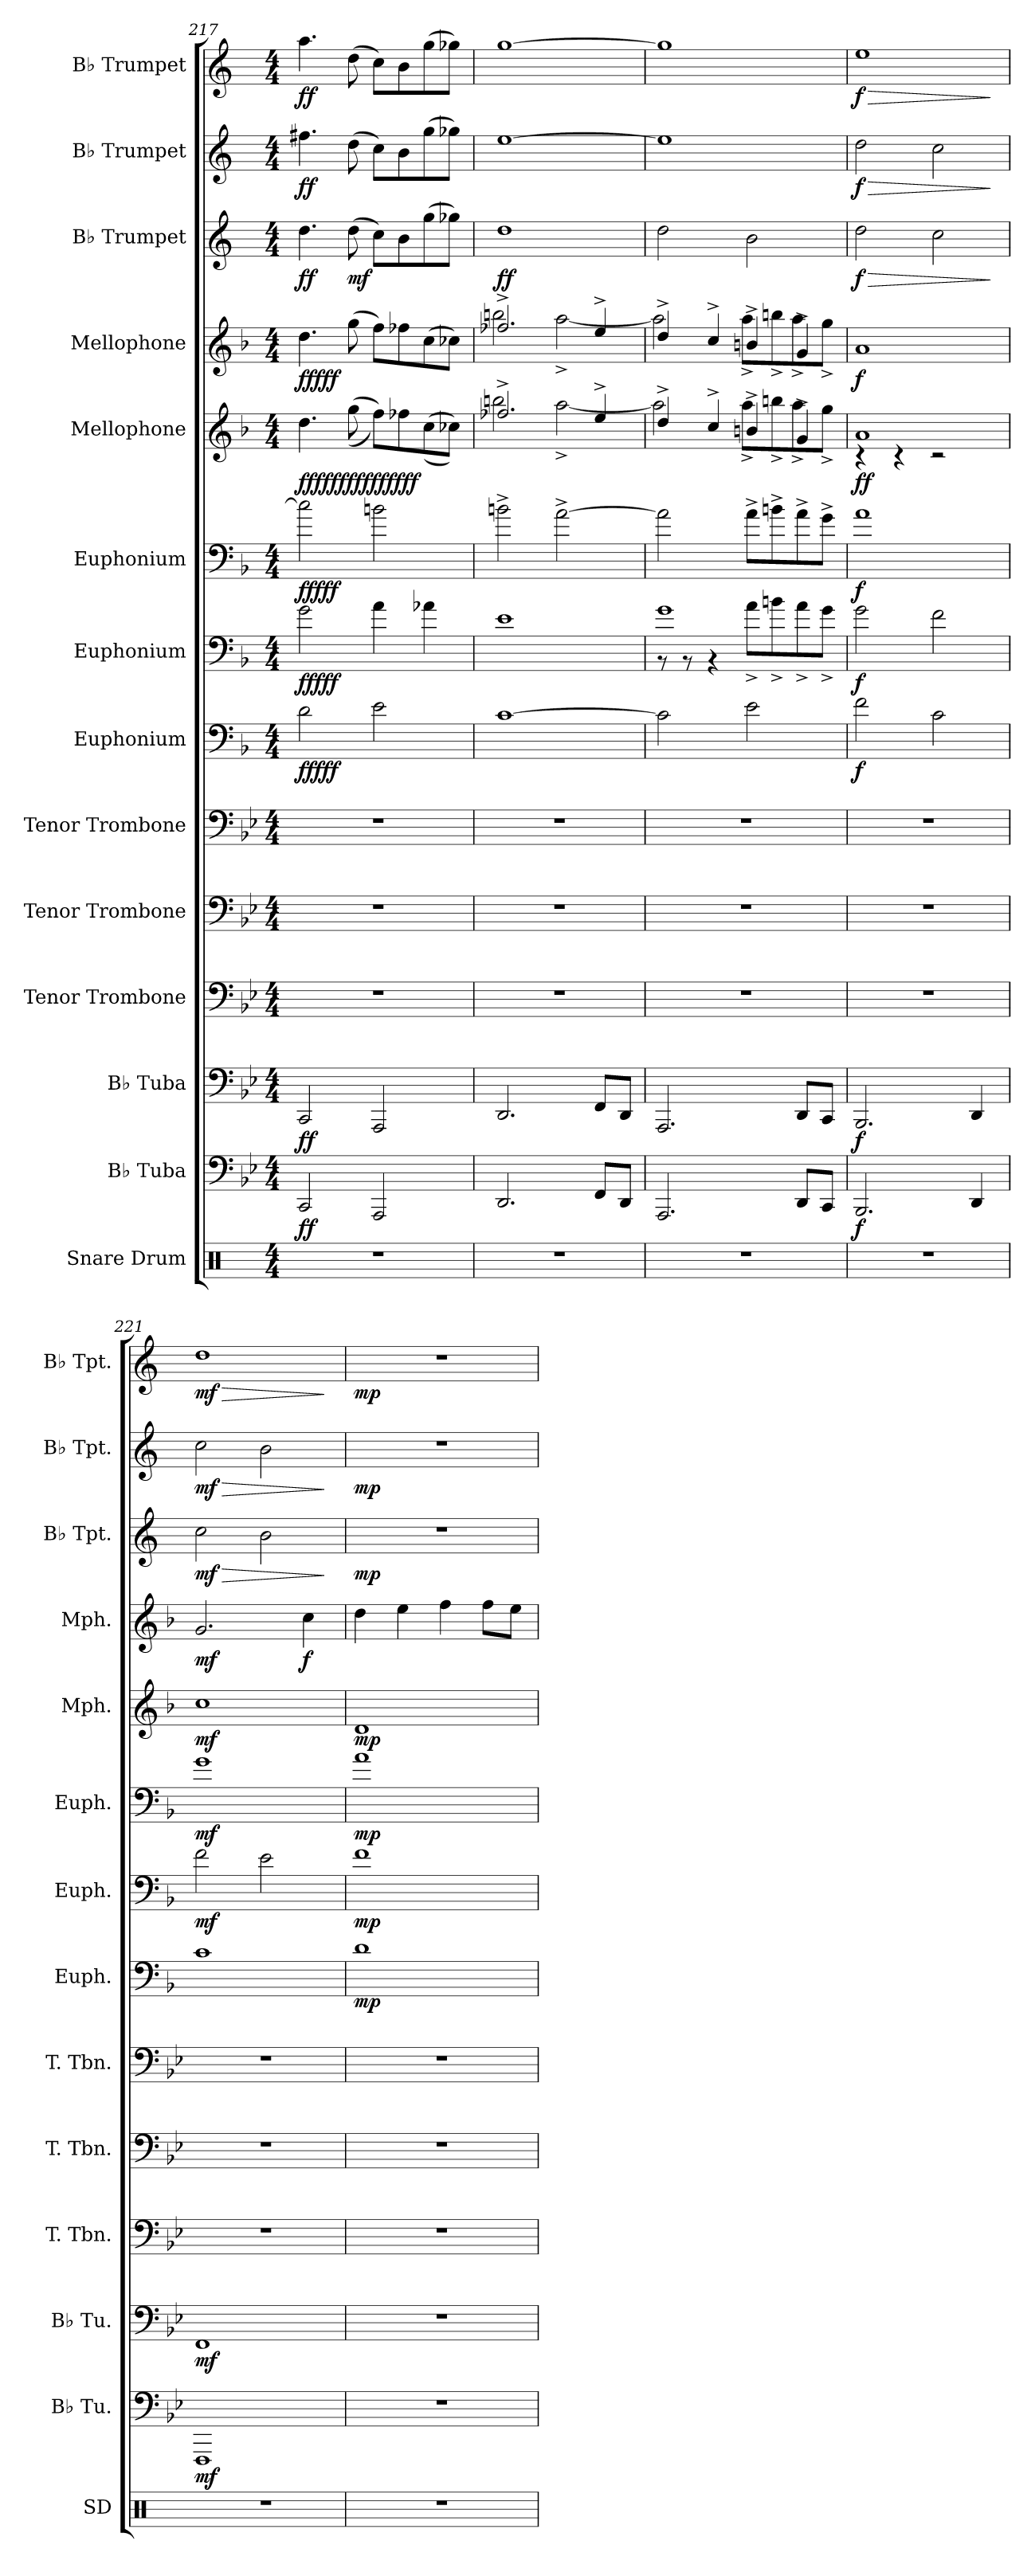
**kern	**dynam	**kern	**dynam	**kern	**dynam	**kern	**kern	**kern	**kern	**dynam	**kern	**dynam	**kern	**dynam	**kern	**dynam	**kern	**dynam	**kern	**dynam	**kern	**dynam	**kern	**dynam
*part14	*part14	*part13	*part13	*part12	*part12	*part11	*part10	*part9	*part8	*part8	*part7	*part7	*part6	*part6	*part5	*part5	*part4	*part4	*part3	*part3	*part2	*part2	*part1	*part1
*staff14	*staff14	*staff13	*staff13	*staff12	*staff12	*staff11	*staff10	*staff9	*staff8	*staff8	*staff7	*staff7	*staff6	*staff6	*staff5	*staff5	*staff4	*staff4	*staff3	*staff3	*staff2	*staff2	*staff1	*staff1
*I"Snare Drum	*	*I"B♭ Tuba	*	*I"B♭ Tuba	*	*I"Tenor Trombone	*I"Tenor Trombone	*I"Tenor Trombone	*I"Euphonium	*	*I"Euphonium	*	*I"Euphonium	*	*I"Mellophone	*	*I"Mellophone	*	*I"B♭ Trumpet	*	*I"B♭ Trumpet	*	*I"B♭ Trumpet	*
*I'SD	*	*I'B♭ Tu.	*	*I'B♭ Tu.	*	*I'T. Tbn.	*I'T. Tbn.	*I'T. Tbn.	*I'Euph.	*	*I'Euph.	*	*I'Euph.	*	*I'Mph.	*	*I'Mph.	*	*I'B♭ Tpt.	*	*I'B♭ Tpt.	*	*I'B♭ Tpt.	*
*clefX	*	*clefF4	*	*clefF4	*	*clefF4	*clefF4	*clefF4	*clefF4	*	*clefF4	*	*clefF4	*	*clefG2	*	*clefG2	*	*clefG2	*	*clefG2	*	*clefG2	*
*	*	*	*	*	*	*	*	*	*ITrd4c7	*	*ITrd4c7	*	*ITrd4c7	*	*ITrd4c7	*	*ITrd4c7	*	*ITrd1c2	*	*ITrd1c2	*	*ITrd1c2	*
*k[]	*	*k[b-e-]	*	*k[b-e-]	*	*k[b-e-]	*k[b-e-]	*k[b-e-]	*k[b-e-]	*	*k[b-e-]	*	*k[b-e-]	*	*k[b-e-]	*	*k[b-e-]	*	*k[b-e-]	*	*k[b-e-]	*	*k[b-e-]	*
*M4/4	*	*M4/4	*	*M4/4	*	*M4/4	*M4/4	*M4/4	*M4/4	*	*M4/4	*	*M4/4	*	*M4/4	*	*M4/4	*	*M4/4	*	*M4/4	*	*M4/4	*
=217	=217	=217	=217	=217	=217	=217	=217	=217	=217	=217	=217	=217	=217	=217	=217	=217	=217	=217	=217	=217	=217	=217	=217	=217
!	!	!	!LO:DY:b	!	!LO:DY:b	!	!	!	!	!LO:DY:b	!	!	!	!	!	!	!	!	!	!	!	!	!	!
!	!	!	!	!	!	!	!	!	!	!LO:DY:n=1:b	!	!LO:DY:b	!	!	!	!	!	!	!	!	!	!	!	!
!	!	!	!	!	!	!	!	!	!	!	!	!LO:DY:n=1:b	!	!LO:DY:b	!	!	!	!	!	!	!	!	!	!
!	!	!	!	!	!	!	!	!	!	!	!	!	!	!LO:DY:n=1:b	!	!LO:DY:b	!	!	!	!	!	!	!	!
!	!	!	!	!	!	!	!	!	!	!	!	!	!	!	!	!LO:DY:n=1:b	!	!	!	!	!	!	!	!
!	!	!	!	!	!	!	!	!	!	!	!	!	!	!	!	!LO:DY:n=2:b	!	!	!	!	!	!	!	!
!	!	!	!	!	!	!	!	!	!	!	!	!	!	!	!	!LO:DY:n=3:b	!	!	!	!	!	!	!	!
!	!	!	!	!	!	!	!	!	!	!	!	!	!	!	!	!LO:DY:n=4:b	!	!	!	!	!	!	!	!
!	!	!	!	!	!	!	!	!	!	!	!	!	!	!	!	!LO:DY:n=5:b	!	!LO:DY:b	!	!	!	!	!	!
!	!	!	!	!	!	!	!	!	!	!	!	!	!	!	!	!	!	!LO:DY:n=1:b	!	!LO:DY:b	!	!LO:DY:b	!	!LO:DY:b
1r	.	2CC/	ff	2CC/	ff	1r	1r	1r	2G\	ff fff	2c\	ff fff	2f\]	ff fff	4.g\	ff fff ff fff ff fff	4.g\	ff fff	4.cc\	ff	4.een\	ff	4.gg\	ff
!	!	!	!	!	!	!	!	!	!	!	!	!	!	!	!	!	!	!	!	!LO:DY:b	!	!	!	!
.	.	.	.	.	.	.	.	.	.	.	.	.	.	.	((8cc\	.	(8cc\	.	(8cc\	mf	(8cc\	.	(8cc\	.
.	.	2AAA/	.	2AAA/	.	.	.	.	2A\	.	4d\	.	2en\	.	8b-\L))	.	8b-\L)	.	8b-\L)	.	8b-\L)	.	8b-\L)	.
.	.	.	.	.	.	.	.	.	.	.	.	.	.	.	8b--X\	.	8b--X\	.	8a\	.	8a\	.	8a\	.
.	.	.	.	.	.	.	.	.	.	.	4d-X\	.	.	.	((8f\	.	(8f\	.	(8ff\	.	(8ff\	.	(8ff\	.
.	.	.	.	.	.	.	.	.	.	.	.	.	.	.	8f-X\J))	.	8f-X\J)	.	8ff-X\J)	.	8ff-X\J)	.	8ff-X\J)	.
=218	=218	=218	=218	=218	=218	=218	=218	=218	=218	=218	=218	=218	=218	=218	=218	=218	=218	=218	=218	=218	=218	=218	=218	=218
*	*	*	*	*	*	*	*	*	*	*	*	*	*	*	*^	*	*^	*	*	*	*	*	*	*
!	!	!	!	!	!	!	!	!	!	!	!	!	!	!	!	!	!	!	!	!	!	!LO:DY:b	!	!	!	!
1r	.	2.DD/	.	2.DD/	.	1r	1r	1r	[1F	.	1A	.	2en^\	.	2.b--X^/	2een\	.	2.b--X^/	2een\	.	1cc	ff	[1dd	.	[1ff	.
.	.	.	.	.	.	.	.	.	.	.	.	.	[2d^\	.	.	[2dd^\	.	.	[2dd^\	.	.	.	.	.	.	.
.	.	8FF/L	.	8FF/L	.	.	.	.	.	.	.	.	.	.	4a^/	.	.	4a^/	.	.	.	.	.	.	.	.
.	.	8DD/J	.	8DD/J	.	.	.	.	.	.	.	.	.	.	.	.	.	.	.	.	.	.	.	.	.	.
=219	=219	=219	=219	=219	=219	=219	=219	=219	=219	=219	=219	=219	=219	=219	=219	=219	=219	=219	=219	=219	=219	=219	=219	=219	=219	=219
*	*	*	*	*	*	*	*	*	*	*	*^	*	*	*	*	*	*	*	*	*	*	*	*	*	*	*
1r	.	2.AAA/	.	2.AAA/	.	1r	1r	1r	2F\]	.	1c	8r	.	2d\]	.	4g^/	2dd\]	.	4g^/	2dd\]	.	2cc\	.	1dd]	.	1ff]	.
.	.	.	.	.	.	.	.	.	.	.	.	8r	.	.	.	.	.	.	.	.	.	.	.	.	.	.	.
.	.	.	.	.	.	.	.	.	.	.	.	4r	.	.	.	4f^/	.	.	4f^/	.	.	.	.	.	.	.	.
.	.	.	.	.	.	.	.	.	2A\	.	.	8d^\L	.	8d^\L	.	4en^/	8dd^\L	.	4en^/	8dd^\L	.	2a\	.	.	.	.	.
.	.	.	.	.	.	.	.	.	.	.	.	8en^\	.	8en^\	.	.	8een^\	.	.	8een^\	.	.	.	.	.	.	.
.	.	8DD/L	.	8DD/L	.	.	.	.	.	.	.	8d^\	.	8d^\	.	4c^/	8dd^\	.	4c^/	8dd^\	.	.	.	.	.	.	.
.	.	8CC/J	.	8CC/J	.	.	.	.	.	.	.	8c^\J	.	8c^\J	.	.	8cc^\J	.	.	8cc^\J	.	.	.	.	.	.	.
=220	=220	=220	=220	=220	=220	=220	=220	=220	=220	=220	=220	=220	=220	=220	=220	=220	=220	=220	=220	=220	=220	=220	=220	=220	=220	=220	=220
!	!	!	!LO:DY:b	!	!LO:DY:b	!	!	!	!	!LO:DY:b	!	!	!LO:DY:b	!	!LO:DY:b	!	!	!LO:DY:b	!	!	!	!	!LO:HP:b	!	!LO:HP:b	!	!LO:HP:b
!	!	!	!	!	!	!	!	!	!	!	!	!	!	!	!	!	!	!LO:DY:n=1:b	!	!	!LO:DY:b	!	!LO:DY:n=1:b	!	!LO:DY:n=1:b	!	!LO:DY:n=1:b
*	*	*	*	*	*	*	*	*	*	*	*v	*v	*	*	*	*	*	*	*v	*v	*	*	*	*	*	*	*
1r	.	2.BBB-/	f	2.BBB-/	f	1r	1r	1r	2B-\	f	2c\	f	1d	f	1d	4r	f f	1d	f	2cc\	> f	2cc\	> f	1dd	> f
.	.	.	.	.	.	.	.	.	.	.	.	.	.	.	.	4r	.	.	.	.	.	.	.	.	.
.	.	.	.	.	.	.	.	.	2F\	.	2B-\	.	.	.	.	2r	.	.	.	2b-\	.	2b-\	.	.	.
.	.	4DD/	.	4DD/	.	.	.	.	.	.	.	.	.	.	.	.	.	.	.	.	.	.	.	.	.
*	*	*	*	*	*	*	*	*	*	*	*	*	*	*	*v	*v	*	*	*	*	*	*	*	*	*
.	.	.	.	.	.	.	.	.	.	.	.	.	.	.	.	.	.	.	.	]	.	]	.	]
=221	=221	=221	=221	=221	=221	=221	=221	=221	=221	=221	=221	=221	=221	=221	=221	=221	=221	=221	=221	=221	=221	=221	=221	=221
!	!LO:DY:a	!	!	!	!LO:DY:b	!	!	!	!	!	!	!LO:DY:b	!	!LO:DY:b	!	!LO:DY:b	!	!LO:DY:b	!	!LO:HP:b	!	!LO:HP:b	!	!LO:HP:b
!	!	!	!	!	!	!	!	!	!	!	!	!	!	!	!	!	!	!	!	!LO:DY:n=1:b	!	!LO:DY:n=1:b	!	!LO:DY:n=1:b
1r	mf	1FFF	.	1FF	mf	1r	1r	1r	1F	.	2B-\	mf	1c	mf	1f	mf	2.c/	mf	2b-\	> mf	2b-\	> mf	1cc	> mf
.	.	.	.	.	.	.	.	.	.	.	2A\	.	.	.	.	.	.	.	2a\	.	2a\	.	.	.
!	!	!	!	!	!	!	!	!	!	!	!	!	!	!	!	!	!	!LO:DY:b	!	!	!	!	!	!
.	.	.	.	.	.	.	.	.	.	.	.	.	.	.	.	.	4f\	f	.	.	.	.	.	.
.	.	.	.	.	.	.	.	.	.	.	.	.	.	.	.	.	.	.	.	]	.	]	.	]
!!LO:PB:g=z
=222	=222	=222	=222	=222	=222	=222	=222	=222	=222	=222	=222	=222	=222	=222	=222	=222	=222	=222	=222	=222	=222	=222	=222	=222
*	*	*	*	*	*	*	*	*	*	*	*	*	*	*	*	*	*	*	*	*	*	*	*MM80	*
!	!	!	!	!	!	!	!	!	!	!LO:DY:b	!	!LO:DY:b	!	!LO:DY:b	!	!LO:DY:b	!	!	!	!LO:DY:b	!	!LO:DY:b	!	!LO:DY:b
1r	.	1r	.	1r	.	1r	1r	1r	1G	mp	1B-	mp	1d	mp	1G	mp	4g\	.	1r	mp	1r	mp	1r	mp
.	.	.	.	.	.	.	.	.	.	.	.	.	.	.	.	.	4a\	.	.	.	.	.	.	.
.	.	.	.	.	.	.	.	.	.	.	.	.	.	.	.	.	4b-\	.	.	.	.	.	.	.
.	.	.	.	.	.	.	.	.	.	.	.	.	.	.	.	.	8b-\L	.	.	.	.	.	.	.
.	.	.	.	.	.	.	.	.	.	.	.	.	.	.	.	.	8a\J	.	.	.	.	.	.	.
=	=	=	=	=	=	=	=	=	=	=	=	=	=	=	=	=	=	=	=	=	=	=	=	=
*-	*-	*-	*-	*-	*-	*-	*-	*-	*-	*-	*-	*-	*-	*-	*-	*-	*-	*-	*-	*-	*-	*-	*-	*-
